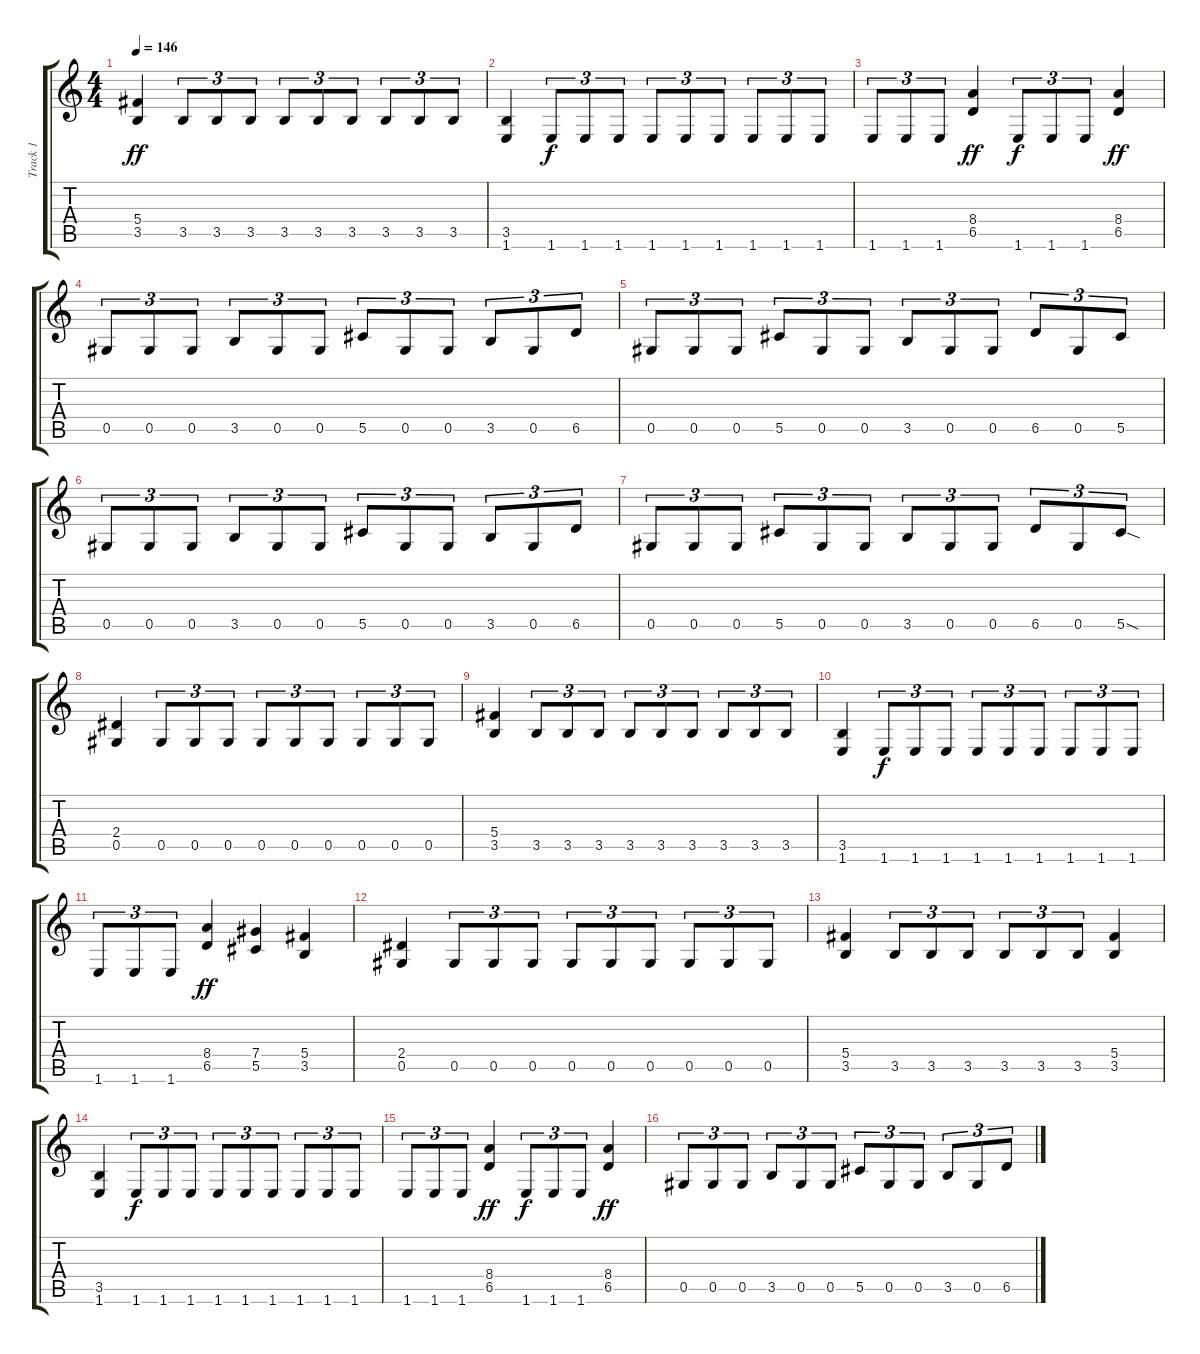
\track ("Track 1" "Track 1") {instrument distortionguitar}
\staff {score tabs}
\tuning (Eb4 Bb3 Gb3 Db3 Ab2 Eb2) {hide}
\ts (4 4)
\tempo 146
\clef g2
\ks c
(5.4 3.5).4{dy ff} 3.5.8{tu (3 2)} 3.5.8{tu (3 2)} 3.5.8{tu (3 2)} 3.5.8{tu (3 2)} 3.5.8{tu (3 2)} 3.5.8{tu (3 2)} 3.5.8{tu (3 2)} 3.5.8{tu (3 2)} 3.5.8{tu (3 2)} |
(3.5 1.6).4 1.6.8{tu (3 2) dy f} 1.6.8{tu (3 2)} 1.6.8{tu (3 2)} 1.6.8{tu (3 2)} 1.6.8{tu (3 2)} 1.6.8{tu (3 2)} 1.6.8{tu (3 2)} 1.6.8{tu (3 2)} 1.6.8{tu (3 2)} |
1.6.8{tu (3 2)} 1.6.8{tu (3 2)} 1.6.8{tu (3 2)} (8.4 6.5).4{dy ff} 1.6.8{tu (3 2) dy f} 1.6.8{tu (3 2)} 1.6.8{tu (3 2)} (8.4 6.5).4{dy ff} |
0.5.8{tu (3 2)} 0.5.8{tu (3 2)} 0.5.8{tu (3 2)} 3.5.8{tu (3 2)} 0.5.8{tu (3 2)} 0.5.8{tu (3 2)} 5.5.8{tu (3 2)} 0.5.8{tu (3 2)} 0.5.8{tu (3 2)} 3.5.8{tu (3 2)} 0.5.8{tu (3 2)} 6.5.8{tu (3 2)} |
0.5.8{tu (3 2)} 0.5.8{tu (3 2)} 0.5.8{tu (3 2)} 5.5.8{tu (3 2)} 0.5.8{tu (3 2)} 0.5.8{tu (3 2)} 3.5.8{tu (3 2)} 0.5.8{tu (3 2)} 0.5.8{tu (3 2)} 6.5.8{tu (3 2)} 0.5.8{tu (3 2)} 5.5.8{tu (3 2)} |
0.5.8{tu (3 2)} 0.5.8{tu (3 2)} 0.5.8{tu (3 2)} 3.5.8{tu (3 2)} 0.5.8{tu (3 2)} 0.5.8{tu (3 2)} 5.5.8{tu (3 2)} 0.5.8{tu (3 2)} 0.5.8{tu (3 2)} 3.5.8{tu (3 2)} 0.5.8{tu (3 2)} 6.5.8{tu (3 2)} |
0.5.8{tu (3 2)} 0.5.8{tu (3 2)} 0.5.8{tu (3 2)} 5.5.8{tu (3 2)} 0.5.8{tu (3 2)} 0.5.8{tu (3 2)} 3.5.8{tu (3 2)} 0.5.8{tu (3 2)} 0.5.8{tu (3 2)} 6.5.8{tu (3 2)} 0.5.8{tu (3 2)} 5.5{sod}.8{tu (3 2)} |
(2.4 0.5).4 0.5.8{tu (3 2)} 0.5.8{tu (3 2)} 0.5.8{tu (3 2)} 0.5.8{tu (3 2)} 0.5.8{tu (3 2)} 0.5.8{tu (3 2)} 0.5.8{tu (3 2)} 0.5.8{tu (3 2)} 0.5.8{tu (3 2)} |
(5.4 3.5).4 3.5.8{tu (3 2)} 3.5.8{tu (3 2)} 3.5.8{tu (3 2)} 3.5.8{tu (3 2)} 3.5.8{tu (3 2)} 3.5.8{tu (3 2)} 3.5.8{tu (3 2)} 3.5.8{tu (3 2)} 3.5.8{tu (3 2)} |
(3.5 1.6).4 1.6.8{tu (3 2) dy f} 1.6.8{tu (3 2)} 1.6.8{tu (3 2)} 1.6.8{tu (3 2)} 1.6.8{tu (3 2)} 1.6.8{tu (3 2)} 1.6.8{tu (3 2)} 1.6.8{tu (3 2)} 1.6.8{tu (3 2)} |
1.6.8{tu (3 2)} 1.6.8{tu (3 2)} 1.6.8{tu (3 2)} (8.4 6.5).4{dy ff} (7.4 5.5).4 (5.4 3.5).4 |
(2.4 0.5).4 0.5.8{tu (3 2)} 0.5.8{tu (3 2)} 0.5.8{tu (3 2)} 0.5.8{tu (3 2)} 0.5.8{tu (3 2)} 0.5.8{tu (3 2)} 0.5.8{tu (3 2)} 0.5.8{tu (3 2)} 0.5.8{tu (3 2)} |
(5.4 3.5).4 3.5.8{tu (3 2)} 3.5.8{tu (3 2)} 3.5.8{tu (3 2)} 3.5.8{tu (3 2)} 3.5.8{tu (3 2)} 3.5.8{tu (3 2)} (5.4 3.5).4 |
(3.5 1.6).4 1.6.8{tu (3 2) dy f} 1.6.8{tu (3 2)} 1.6.8{tu (3 2)} 1.6.8{tu (3 2)} 1.6.8{tu (3 2)} 1.6.8{tu (3 2)} 1.6.8{tu (3 2)} 1.6.8{tu (3 2)} 1.6.8{tu (3 2)} |
1.6.8{tu (3 2)} 1.6.8{tu (3 2)} 1.6.8{tu (3 2)} (8.4 6.5).4{dy ff} 1.6.8{tu (3 2) dy f} 1.6.8{tu (3 2)} 1.6.8{tu (3 2)} (8.4 6.5).4{dy ff} |
0.5.8{tu (3 2)} 0.5.8{tu (3 2)} 0.5.8{tu (3 2)} 3.5.8{tu (3 2)} 0.5.8{tu (3 2)} 0.5.8{tu (3 2)} 5.5.8{tu (3 2)} 0.5.8{tu (3 2)} 0.5.8{tu (3 2)} 3.5.8{tu (3 2)} 0.5.8{tu (3 2)} 6.5.8{tu (3 2)}
